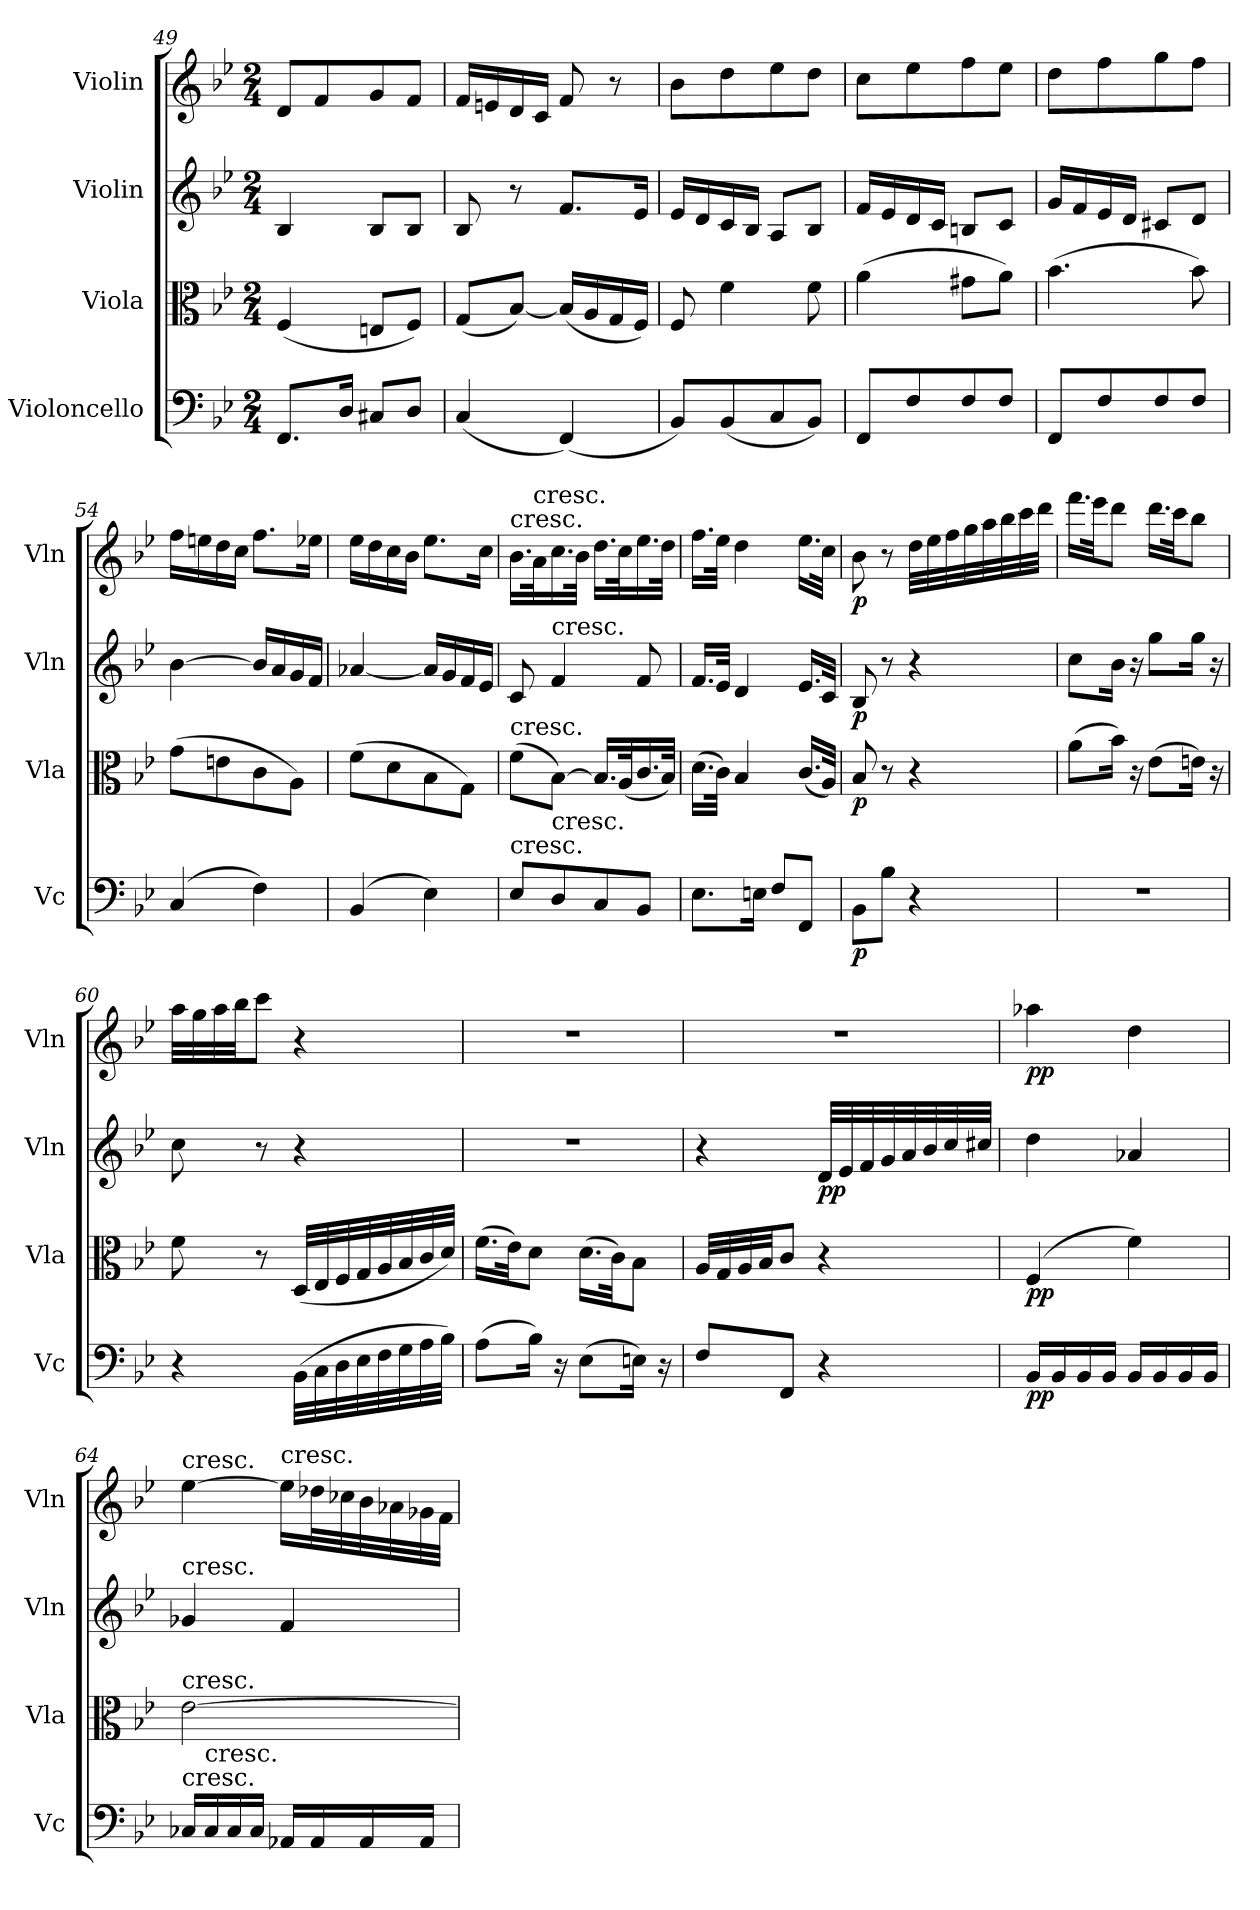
**kern	**dynam	**kern	**dynam	**kern	**dynam	**kern	**dynam
*part4	*part4	*part3	*part3	*part2	*part2	*part1	*part1
*staff4	*staff4	*staff3	*staff3	*staff2	*staff2	*staff1	*staff1
*I"Violoncello	*	*I"Viola	*	*I"Violin	*	*I"Violin	*
*I'Vc	*	*I'Vla	*	*I'Vln	*	*I'Vln	*
*clefF4	*	*clefC3	*	*clefG2	*	*clefG2	*
*k[b-e-]	*	*k[b-e-]	*	*k[b-e-]	*	*k[b-e-]	*
*B-:	*	*B-:	*	*B-:	*	*B-:	*
*M2/4	*	*M2/4	*	*M2/4	*	*M2/4	*
=49	=49	=49	=49	=49	=49	=49	=49
8.FF/L	.	(4F/	.	4B-/	.	8d/L	.
.	.	.	.	.	.	8f/	.
16D/Jk	.	.	.	.	.	.	.
8C#X/L	.	8En/L	.	8B-/L	.	8g/	.
8D/J	.	8F/J)	.	8B-/J	.	8f/J	.
=50	=50	=50	=50	=50	=50	=50	=50
(4C/	.	(8G/L	.	8B-/	.	16f/LL	.
.	.	.	.	.	.	16en/	.
.	.	[8B-/J)	.	8r	.	16d/	.
.	.	.	.	.	.	16c/JJ	.
(4FF/)	.	(16B-/LL]	.	8.f/L	.	8f/	.
.	.	16A/	.	.	.	.	.
.	.	16G/	.	.	.	8r	.
.	.	16F/JJ)	.	16e-/Jk	.	.	.
=51	=51	=51	=51	=51	=51	=51	=51
8BB-/L)	.	8F/	.	16e-/LL	.	8b-\L	.
.	.	.	.	16d/	.	.	.
(8BB-/	.	4f\	.	16c/	.	8dd\	.
.	.	.	.	16B-/JJ	.	.	.
8C/	.	.	.	8A/L	.	8ee-\	.
8BB-/J)	.	8f\	.	8B-/J	.	8dd\J	.
=52	=52	=52	=52	=52	=52	=52	=52
8FF/L	.	(4a\	.	16f/LL	.	8cc\L	.
.	.	.	.	16e-/	.	.	.
8F/	.	.	.	16d/	.	8ee-\	.
.	.	.	.	16c/JJ	.	.	.
8F/	.	8g#X\L	.	8Bn/L	.	8ff\	.
8F/J	.	8a\J)	.	8c/J	.	8ee-\J	.
=53	=53	=53	=53	=53	=53	=53	=53
8FF/L	.	(4.b-\	.	16g/LL	.	8dd\L	.
.	.	.	.	16f/	.	.	.
8F/	.	.	.	16e-/	.	8ff\	.
.	.	.	.	16d/JJ	.	.	.
8F/	.	.	.	8c#X/L	.	8gg\	.
8F/J	.	8b-\)	.	8d/J	.	8ff\J	.
=54	=54	=54	=54	=54	=54	=54	=54
(4C/	.	(8g\L	.	[4b-\	.	16ff\LL	.
.	.	.	.	.	.	16een\	.
.	.	8en\	.	.	.	16dd\	.
.	.	.	.	.	.	16cc\JJ	.
4F\)	.	8c\	.	16b-/LL]	.	8.ff\L	.
.	.	.	.	16a/	.	.	.
.	.	8A\J)	.	16g/	.	.	.
.	.	.	.	16f/JJ	.	16ee-X\Jk	.
=55	=55	=55	=55	=55	=55	=55	=55
(4BB-/	.	(8f\L	.	[4a-X/	.	16ee-\LL	.
.	.	.	.	.	.	16dd\	.
.	.	8d\	.	.	.	16cc\	.
.	.	.	.	.	.	16b-\JJ	.
4E-\)	.	8B-\	.	16a-/LL]	.	8.ee-\L	.
.	.	.	.	16g/	.	.	.
.	.	8G\J)	.	16f/	.	.	.
.	.	.	.	16e-/JJ	.	16cc\Jk	.
=56	=56	=56	=56	=56	=56	=56	=56
!	!	!	!	!	!	!LO:TX:t=cresc.	!
!	!	!LO:TX:t=cresc.	!	!	!	!	!
!LO:TX:t=cresc.	!	!	!	!	!	!	!
8E-/L	.	(8f\L	.	8c/	.	16.b-\LL	.
!	!	!	!	!	!	!LO:TX:t=cresc.	!
.	.	.	.	.	.	32a\K	.
!	!	!	!	!LO:TX:t=cresc.	!	!	!
!LO:TX:t=cresc.	!	!	!	!	!	!	!
8D/	.	[8B-\J)	.	4f/	.	16.cc\	.
.	.	.	.	.	.	32b-\JJk	.
8C/	.	16.B-/LL]	.	.	.	16.dd\LL	.
.	.	(32A/K	.	.	.	32cc\K	.
8BB-/J	.	16.c/	.	8f/	.	16.ee-\	.
.	.	32B-/JJk)	.	.	.	32dd\JJk	.
=57	=57	=57	=57	=57	=57	=57	=57
8.E-\L	.	(16.d\LL	.	16.f/LL	.	16.ff\LL	.
.	.	32c\JJk)	.	32e-/JJk	.	32ee-\JJk	.
.	.	4B-/	.	4d/	.	4dd\	.
16En\Jk	.	.	.	.	.	.	.
8F/L	.	.	.	.	.	.	.
8FF/J	.	(16.c/LL	.	16.e-/LL	.	16.ee-\LL	.
.	.	32A/JJk)	.	32c/JJk	.	32cc\JJk	.
=58	=58	=58	=58	=58	=58	=58	=58
8BB-\L	p	8B-/	p	8B-/	p	8b-\	p
8B-\J	.	8r	.	8r	.	8r	.
4r	.	4r	.	4r	.	32dd\LLL	.
.	.	.	.	.	.	32ee-\	.
.	.	.	.	.	.	32ff\	.
.	.	.	.	.	.	32gg\	.
.	.	.	.	.	.	32aa\	.
.	.	.	.	.	.	32bb-\	.
.	.	.	.	.	.	32ccc\	.
.	.	.	.	.	.	32ddd\JJJ	.
=59	=59	=59	=59	=59	=59	=59	=59
2r	.	(8a\L	.	8cc\L	.	16.fff\LL	.
.	.	.	.	.	.	32eee-\JK	.
.	.	16b-\Jk)	.	16b-\Jk	.	8ddd\J	.
.	.	16r	.	16r	.	.	.
.	.	(8e-\L	.	8gg\L	.	16.ddd\LL	.
.	.	.	.	.	.	32ccc\JK	.
.	.	16en\Jk)	.	16gg\Jk	.	8bb-\J	.
.	.	16r	.	16r	.	.	.
=60	=60	=60	=60	=60	=60	=60	=60
4r	.	8f\	.	8cc\	.	32aa\LLL	.
.	.	.	.	.	.	32gg\	.
.	.	.	.	.	.	32aa\	.
.	.	.	.	.	.	32bb-\JJ	.
.	.	8r	.	8r	.	8ccc\J	.
(32BB-\LLL	.	(32D/LLL	.	4r	.	4r	.
32C\	.	32E-/	.	.	.	.	.
32D\	.	32F/	.	.	.	.	.
32E-\	.	32G/	.	.	.	.	.
32F\	.	32A/	.	.	.	.	.
32G\	.	32B-/	.	.	.	.	.
32A\	.	32c/	.	.	.	.	.
32B-\JJJ)	.	32d/JJJ)	.	.	.	.	.
=61	=61	=61	=61	=61	=61	=61	=61
(8A\L	.	(16.f\LL	.	2r	.	2r	.
.	.	32e-\JK)	.	.	.	.	.
16B-\Jk)	.	8d\J	.	.	.	.	.
16r	.	.	.	.	.	.	.
(8E-\L	.	(16.d\LL	.	.	.	.	.
.	.	32c\JK)	.	.	.	.	.
16En\Jk)	.	8B-\J	.	.	.	.	.
16r	.	.	.	.	.	.	.
=62	=62	=62	=62	=62	=62	=62	=62
8F/L	.	32A/LLL	.	4r	.	2r	.
.	.	32G/	.	.	.	.	.
.	.	32A/	.	.	.	.	.
.	.	32B-/JJ	.	.	.	.	.
8FF/J	.	8c/J	.	.	.	.	.
4r	.	4r	.	32d/LLL	pp	.	.
.	.	.	.	32e-/	.	.	.
.	.	.	.	32f/	.	.	.
.	.	.	.	32g/	.	.	.
.	.	.	.	32a/	.	.	.
.	.	.	.	32b-/	.	.	.
.	.	.	.	32cc/	.	.	.
.	.	.	.	32cc#X/JJJ	.	.	.
=63	=63	=63	=63	=63	=63	=63	=63
16BB-/LL	pp	(4F/	pp	4dd\	.	4aa-X\	pp
16BB-/	.	.	.	.	.	.	.
16BB-/	.	.	.	.	.	.	.
16BB-/JJ	.	.	.	.	.	.	.
16BB-/LL	.	4f\)	.	4a-X/	.	4dd\	.
16BB-/	.	.	.	.	.	.	.
16BB-/	.	.	.	.	.	.	.
16BB-/JJ	.	.	.	.	.	.	.
=64	=64	=64	=64	=64	=64	=64	=64
!	!	!	!	!	!	!LO:TX:t=cresc.	!
!	!	!	!	!LO:TX:t=cresc.	!	!	!
!	!	!LO:TX:t=cresc.	!	!	!	!	!
!LO:TX:t=cresc.	!	!	!	!	!	!	!
16C-X/LL	.	[2e-\	.	4g-X/	.	[4ee-\	.
!LO:TX:t=cresc.	!	!	!	!	!	!	!
16C-/	.	.	.	.	.	.	.
16C-/	.	.	.	.	.	.	.
16C-/JJ	.	.	.	.	.	.	.
!	!	!	!	!	!	!LO:TX:t=cresc.	!
16AA-X/LL	.	.	.	4f/	.	16ee-\LL]	.
16AA-/	.	.	.	.	.	32dd-X\L	.
.	.	.	.	.	.	32cc-X\	.
16AA-/	.	.	.	.	.	32b-\	.
.	.	.	.	.	.	32a-X\	.
16AA-/JJ	.	.	.	.	.	32g-X\	.
.	.	.	.	.	.	32f\JJJ	.
=	=	=	=	=	=	=	=
*-	*-	*-	*-	*-	*-	*-	*-
